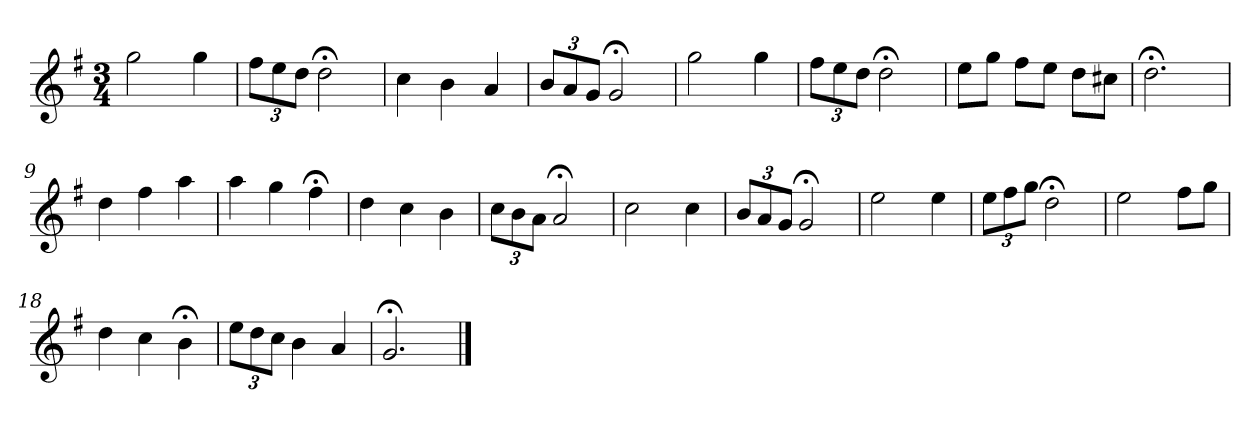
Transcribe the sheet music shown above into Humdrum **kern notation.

**kern
*part1
*staff1
*k[f#]
*G:
*M3/4
*MM120
=1
2gg
4gg
=2
12ff#L
12ee
12ddJ
2dd;<
=3
4cc
4b
4a
=4
12bL
12a
12gJ
2g;<
=5
2gg
4gg
=6
12ff#L
12ee
12ddJ
2dd;<
=7
8eeL
8ggJ
8ff#L
8eeJ
8ddL
8cc#XJ
=8
2.dd;<
=9
4dd
4ff#
4aa
=10
4aa
4gg
4ff#;<
=11
4dd
4cc
4b
=12
12ccL
12b
12aJ
2a;<
=13
2cc
4cc
=14
12bL
12a
12gJ
2g;<
=15
2ee
4ee
=16
12eeL
12ff#
12ggJ
2dd;<
=17
2ee
8ff#L
8ggJ
=18
4dd
4cc
4b;<
=19
12eeL
12dd
12ccJ
4b
4a
=20
2.g;<
==
*-
